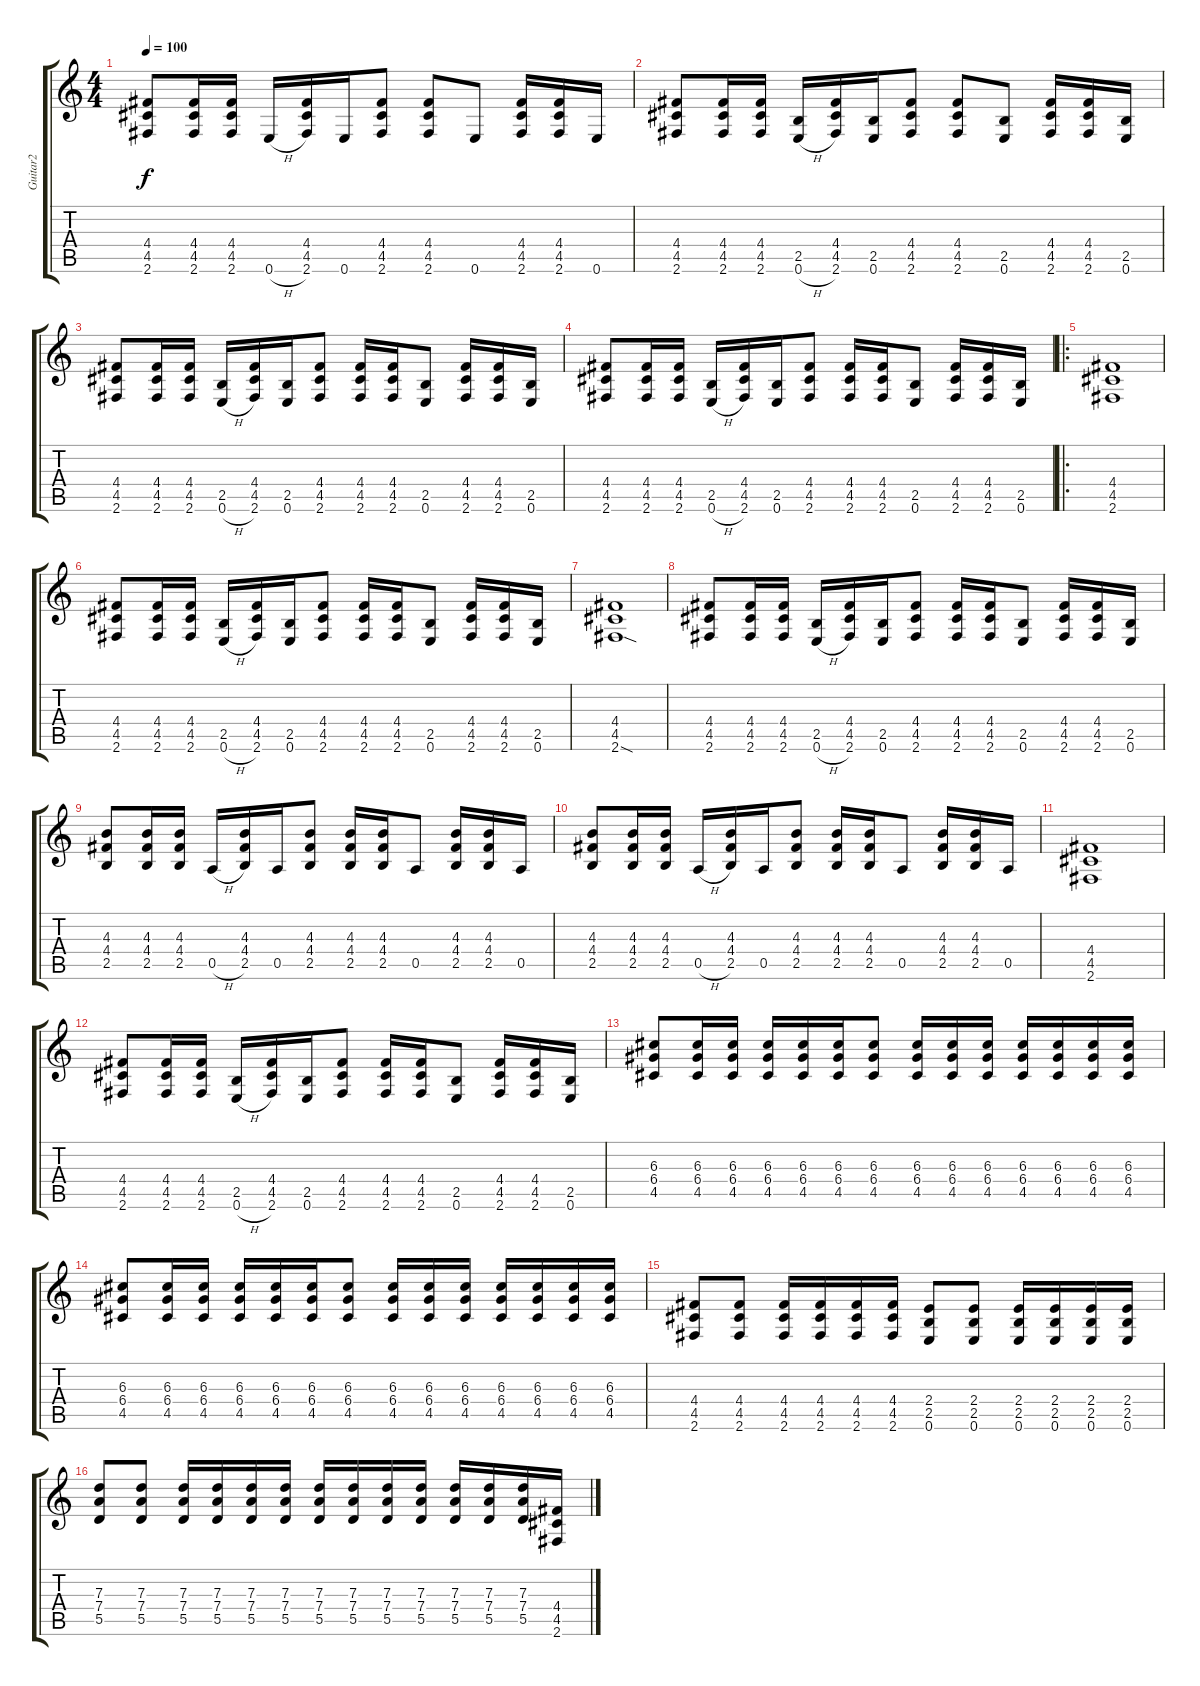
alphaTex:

\track ("Guitar2" "Guitar2") {instrument overdrivenguitar}
\staff {score tabs}
\tuning (E4 B3 G3 D3 A2 E2) {hide}
\ts (4 4)
\tempo 100
\clef g2
\ks c
(4.4 4.5 2.6).8{dy f instrument overdrivenguitar} (4.4 4.5 2.6).16 (4.4 4.5 2.6).16 0.6{h}.16 (4.4 4.5 2.6).16 0.6.16 (4.4 4.5 2.6).8 (4.4 4.5 2.6).8 0.6.8 (4.4 4.5 2.6).16 (4.4 4.5 2.6).16 0.6.16 |
(4.4 4.5 2.6).8 (4.4 4.5 2.6).16 (4.4 4.5 2.6).16 (2.5 0.6{h}).16 (4.4 4.5 2.6).16 (2.5 0.6).16 (4.4 4.5 2.6).8 (4.4 4.5 2.6).8 (2.5 0.6).8 (4.4 4.5 2.6).16 (4.4 4.5 2.6).16 (2.5 0.6).16 |
(4.4 4.5 2.6).8 (4.4 4.5 2.6).16 (4.4 4.5 2.6).16 (2.5 0.6{h}).16 (4.4 4.5 2.6).16 (2.5 0.6).16 (4.4 4.5 2.6).8 (4.4 4.5 2.6).16 (4.4 4.5 2.6).16 (2.5 0.6).8 (4.4 4.5 2.6).16 (4.4 4.5 2.6).16 (2.5 0.6).16 |
(4.4 4.5 2.6).8 (4.4 4.5 2.6).16 (4.4 4.5 2.6).16 (2.5 0.6{h}).16 (4.4 4.5 2.6).16 (2.5 0.6).16 (4.4 4.5 2.6).8 (4.4 4.5 2.6).16 (4.4 4.5 2.6).16 (2.5 0.6).8 (4.4 4.5 2.6).16 (4.4 4.5 2.6).16 (2.5 0.6).16 |
\ro
(4.4 4.5 2.6).1 |
(4.4 4.5 2.6).8 (4.4 4.5 2.6).16 (4.4 4.5 2.6).16 (2.5 0.6{h}).16 (4.4 4.5 2.6).16 (2.5 0.6).16 (4.4 4.5 2.6).8 (4.4 4.5 2.6).16 (4.4 4.5 2.6).16 (2.5 0.6).8 (4.4 4.5 2.6).16 (4.4 4.5 2.6).16 (2.5 0.6).16 |
(4.4 4.5 2.6{sod}).1 |
(4.4 4.5 2.6).8 (4.4 4.5 2.6).16 (4.4 4.5 2.6).16 (2.5 0.6{h}).16 (4.4 4.5 2.6).16 (2.5 0.6).16 (4.4 4.5 2.6).8 (4.4 4.5 2.6).16 (4.4 4.5 2.6).16 (2.5 0.6).8 (4.4 4.5 2.6).16 (4.4 4.5 2.6).16 (2.5 0.6).16 |
(4.3 4.4 2.5).8 (4.3 4.4 2.5).16 (4.3 4.4 2.5).16 0.5{h}.16 (4.3 4.4 2.5).16 0.5.16 (4.3 4.4 2.5).8 (4.3 4.4 2.5).16 (4.3 4.4 2.5).16 0.5.8 (4.3 4.4 2.5).16 (4.3 4.4 2.5).16 0.5.16 |
(4.3 4.4 2.5).8 (4.3 4.4 2.5).16 (4.3 4.4 2.5).16 0.5{h}.16 (4.3 4.4 2.5).16 0.5.16 (4.3 4.4 2.5).8 (4.3 4.4 2.5).16 (4.3 4.4 2.5).16 0.5.8 (4.3 4.4 2.5).16 (4.3 4.4 2.5).16 0.5.16 |
(4.4 4.5 2.6).1 |
(4.4 4.5 2.6).8 (4.4 4.5 2.6).16 (4.4 4.5 2.6).16 (2.5 0.6{h}).16 (4.4 4.5 2.6).16 (2.5 0.6).16 (4.4 4.5 2.6).8 (4.4 4.5 2.6).16 (4.4 4.5 2.6).16 (2.5 0.6).8 (4.4 4.5 2.6).16 (4.4 4.5 2.6).16 (2.5 0.6).16 |
(6.3 6.4 4.5).8 (6.3 6.4 4.5).16 (6.3 6.4 4.5).16 (6.3 6.4 4.5).16 (6.3 6.4 4.5).16 (6.3 6.4 4.5).16 (6.3 6.4 4.5).8 (6.3 6.4 4.5).16 (6.3 6.4 4.5).16 (6.3 6.4 4.5).16 (6.3 6.4 4.5).16 (6.3 6.4 4.5).16 (6.3 6.4 4.5).16 (6.3 6.4 4.5).16 |
(6.3 6.4 4.5).8 (6.3 6.4 4.5).16 (6.3 6.4 4.5).16 (6.3 6.4 4.5).16 (6.3 6.4 4.5).16 (6.3 6.4 4.5).16 (6.3 6.4 4.5).8 (6.3 6.4 4.5).16 (6.3 6.4 4.5).16 (6.3 6.4 4.5).16 (6.3 6.4 4.5).16 (6.3 6.4 4.5).16 (6.3 6.4 4.5).16 (6.3 6.4 4.5).16 |
(4.4 4.5 2.6).8 (4.4 4.5 2.6).8 (4.4 4.5 2.6).16 (4.4 4.5 2.6).16 (4.4 4.5 2.6).16 (4.4 4.5 2.6).16 (2.4 2.5 0.6).8 (2.4 2.5 0.6).8 (2.4 2.5 0.6).16 (2.4 2.5 0.6).16 (2.4 2.5 0.6).16 (2.4 2.5 0.6).16 |
(7.3 7.4 5.5).8 (7.3 7.4 5.5).8 (7.3 7.4 5.5).16 (7.3 7.4 5.5).16 (7.3 7.4 5.5).16 (7.3 7.4 5.5).16 (7.3 7.4 5.5).16 (7.3 7.4 5.5).16 (7.3 7.4 5.5).16 (7.3 7.4 5.5).16 (7.3 7.4 5.5).16 (7.3 7.4 5.5).16 (7.3 7.4 5.5).16 (4.4 4.5 2.6).16
